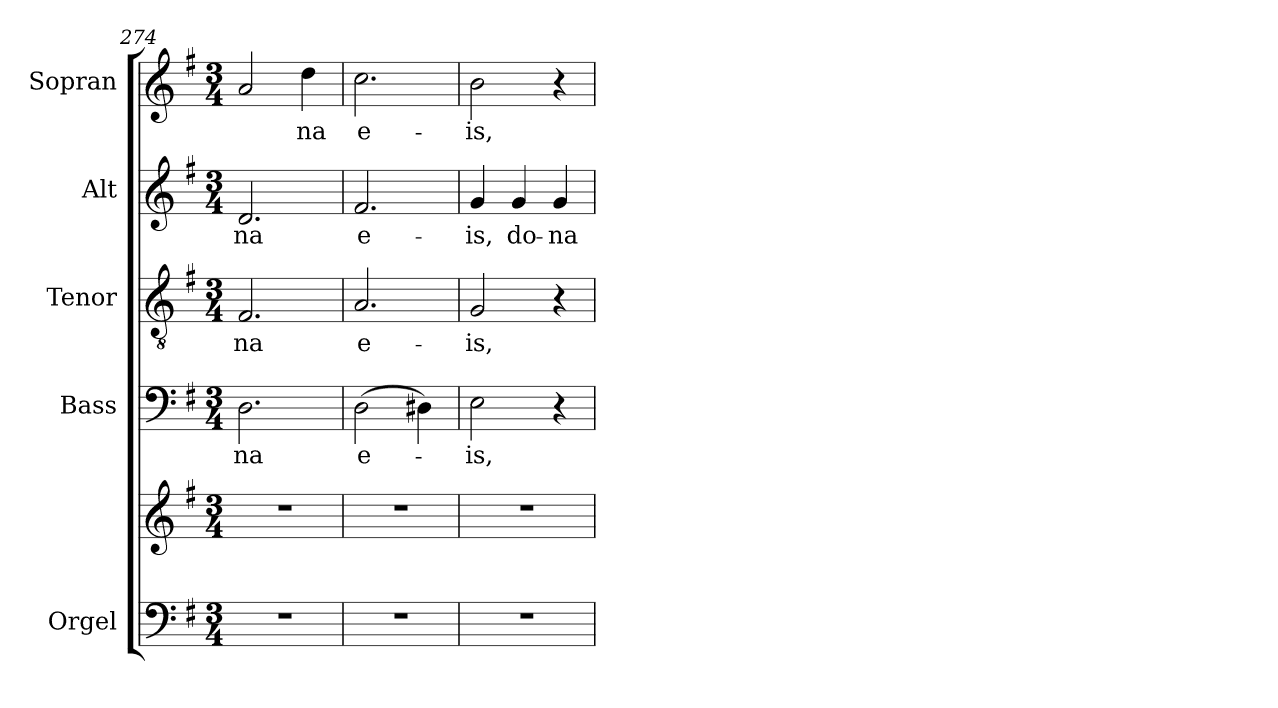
**kern	**kern	**kern	**text	**kern	**text	**kern	**text	**kern	**text
*part5	*part5	*part4	*part4	*part3	*part3	*part2	*part2	*part1	*part1
*staff6	*staff5	*staff4	*staff4	*staff3	*staff3	*staff2	*staff2	*staff1	*staff1
*I"Orgel	*	*I"Bass	*	*I"Tenor	*	*I"Alt	*	*I"Sopran	*
*I'Org.	*	*I'B.	*	*I'T.	*	*I'A.	*	*I'S.	*
*clefF4	*clefG2	*clefF4	*	*clefGv2	*	*clefG2	*	*clefG2	*
*k[f#]	*k[f#]	*k[f#]	*	*k[f#]	*	*k[f#]	*	*k[f#]	*
*G:	*G:	*G:	*	*G:	*	*G:	*	*G:	*
*M3/4	*M3/4	*M3/4	*	*M3/4	*	*M3/4	*	*M3/4	*
=274	=274	=274	=274	=274	=274	=274	=274	=274	=274
!	!	!	!LO:LY:b	!	!LO:LY:b	!	!LO:LY:b	!	!
2.r	2.r	2.D\	-na	2.F#/	-na	2.d/	-na	2a/	.
!	!	!	!	!	!	!	!	!	!LO:LY:b
.	.	.	.	.	.	.	.	4dd\	-na
=275	=275	=275	=275	=275	=275	=275	=275	=275	=275
!	!	!	!LO:LY:b	!	!LO:LY:b	!	!LO:LY:b	!	!LO:LY:b
2.r	2.r	(>2D\	e-	2.A/	e-	2.f#/	e-	2.cc\	e-
.	.	4D#X\)	.	.	.	.	.	.	.
=276	=276	=276	=276	=276	=276	=276	=276	=276	=276
!	!	!	!LO:LY:b	!	!LO:LY:b	!	!LO:LY:b	!	!LO:LY:b
2.r	2.r	2E\	-is,	2G/	-is,	4g/	-is,	2b\	-is,
!	!	!	!	!	!	!	!LO:LY:b	!	!
.	.	.	.	.	.	4g/	do-	.	.
!	!	!	!	!	!	!	!LO:LY:b	!	!
.	.	4r	.	4r	.	4g/	-na	4r	.
=	=	=	=	=	=	=	=	=	=
*-	*-	*-	*-	*-	*-	*-	*-	*-	*-
